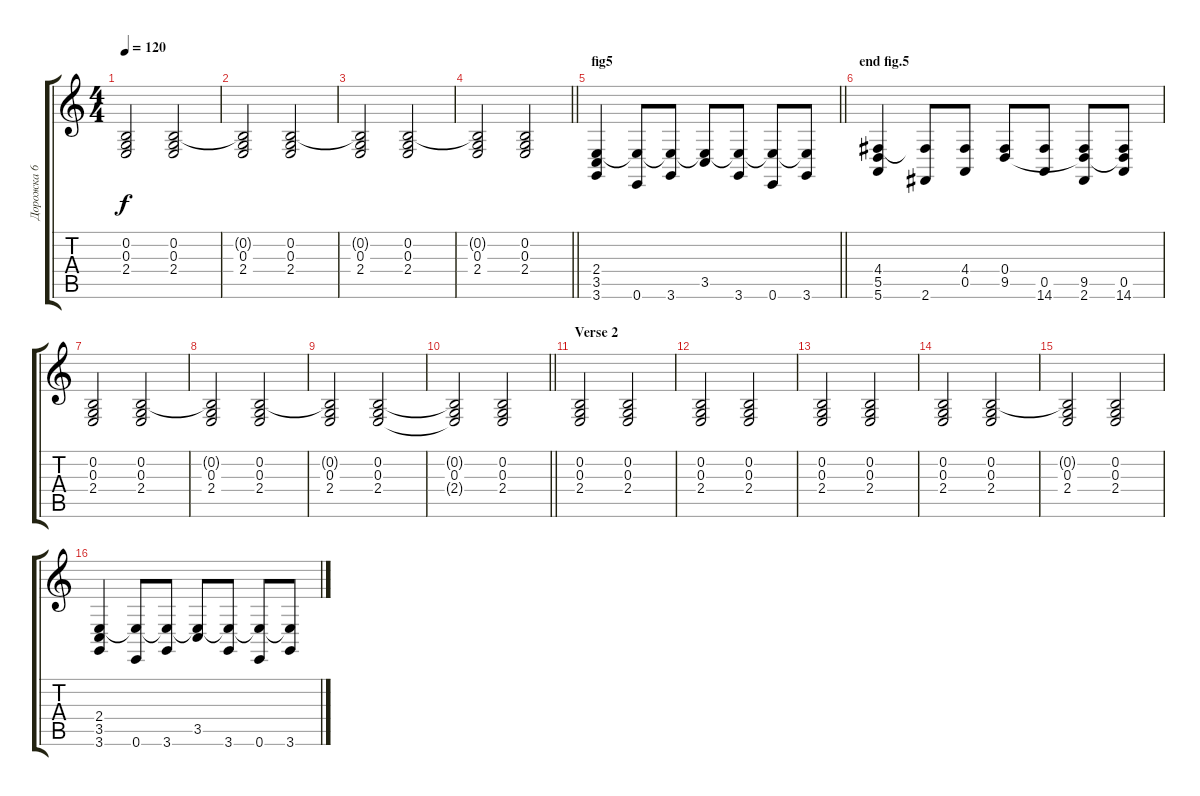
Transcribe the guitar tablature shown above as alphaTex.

\track ("Дорожка 6" "Дорожка 6") {instrument fx7echoes}
\staff {score tabs}
\tuning (E4 B3 G3 D3 A2 E2) {hide}
\ts (4 4)
\tempo 120
\clef g2
\ks c
(0.2{t} 0.3 2.4).2{dy f} (0.2 0.3 2.4).2 |
(0.2{t} 0.3 2.4).2 (0.2 0.3 2.4).2 |
(0.2{t} 0.3 2.4).2 (0.2 0.3 2.4).2 |
\barLineRight lightlight
(0.2{t} 0.3 2.4).2 (0.2 0.3 2.4).2 |
\section ("" "fig5")
\barLineRight lightlight
(2.4 3.5 3.6).4 (2.4{t} 0.6).8 (2.4{t} 3.6).8 (2.4{t} 3.5).8 (2.4{t} 3.6).8 (2.4{t} 0.6).8 (2.4{t} 3.6).8 |
\section ("" "end fig.5")
(4.4 5.5 5.6).4 (4.4{t} 2.6).8 (4.4 0.5).8 (0.4 9.5).8 (0.5 14.6).8 (0.4{t} 9.5 2.6).8 (0.4{t} 0.5 14.6).8 |
(0.2 0.3 2.4).2 (0.2 0.3 2.4).2 |
(0.2{t} 0.3 2.4).2 (0.2 0.3 2.4).2 |
(0.2{t} 0.3 2.4).2 (0.2 0.3 2.4).2 |
\barLineRight lightlight
(0.2{t} 0.3 2.4{t}).2 (0.2 0.3 2.4).2 |
\section ("" "Verse 2")
(0.2 0.3 2.4).2 (0.2 0.3 2.4).2 |
(0.2 0.3 2.4).2 (0.2 0.3 2.4).2 |
(0.2 0.3 2.4).2 (0.2 0.3 2.4).2 |
(0.2 0.3 2.4).2 (0.2 0.3 2.4).2 |
(0.2{t} 0.3 2.4).2 (0.2 0.3 2.4).2 |
(2.4 3.5 3.6).4 (2.4{t} 0.6).8 (2.4{t} 3.6).8 (2.4{t} 3.5).8 (2.4{t} 3.6).8 (2.4{t} 0.6).8 (2.4{t} 3.6).8
